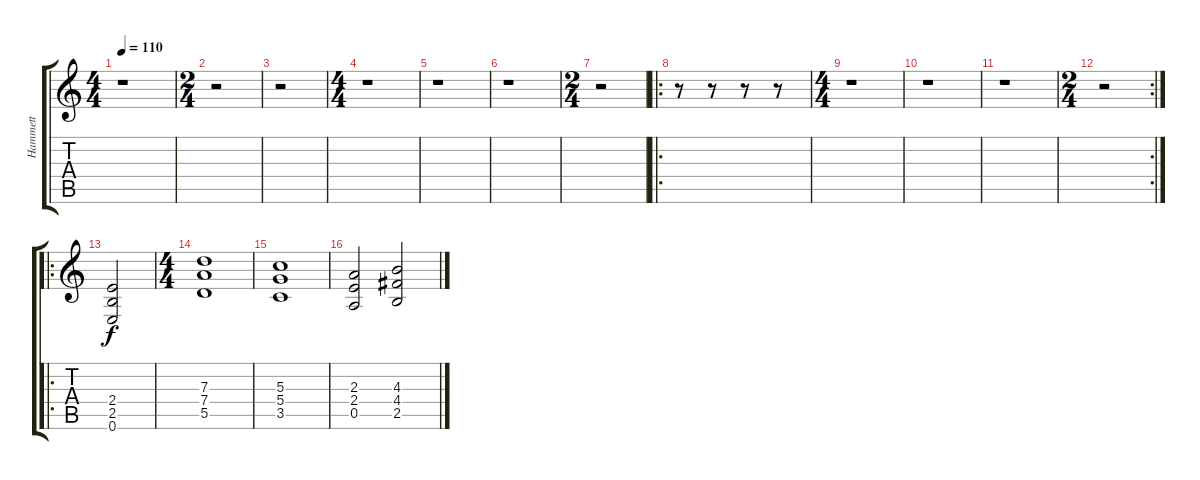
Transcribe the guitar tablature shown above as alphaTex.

\track ("Hammett" "Hammett") {instrument distortionguitar}
\staff {score tabs}
\tuning (E4 B3 G3 D3 A2 E2) {hide}
\ts (4 4)
\tempo 110
\clef g2
\ks c
r.1{dy f} |
\ts (2 4)
r.2 |
r.2 |
\ts (4 4)
r.1 |
r.1 |
r.1 |
\ts (2 4)
r.2 |
\ro
r.8 r.8 r.8 r.8 |
\ts (4 4)
r.1 |
r.1 |
r.1 |
\rc 2
\ts (2 4)
r.2 |
\ro
(2.4 2.5 0.6).2 |
\ts (4 4)
(7.3 7.4 5.5).1 |
(5.3 5.4 3.5).1 |
(2.3 2.4 0.5).2 (4.3 4.4 2.5).2
